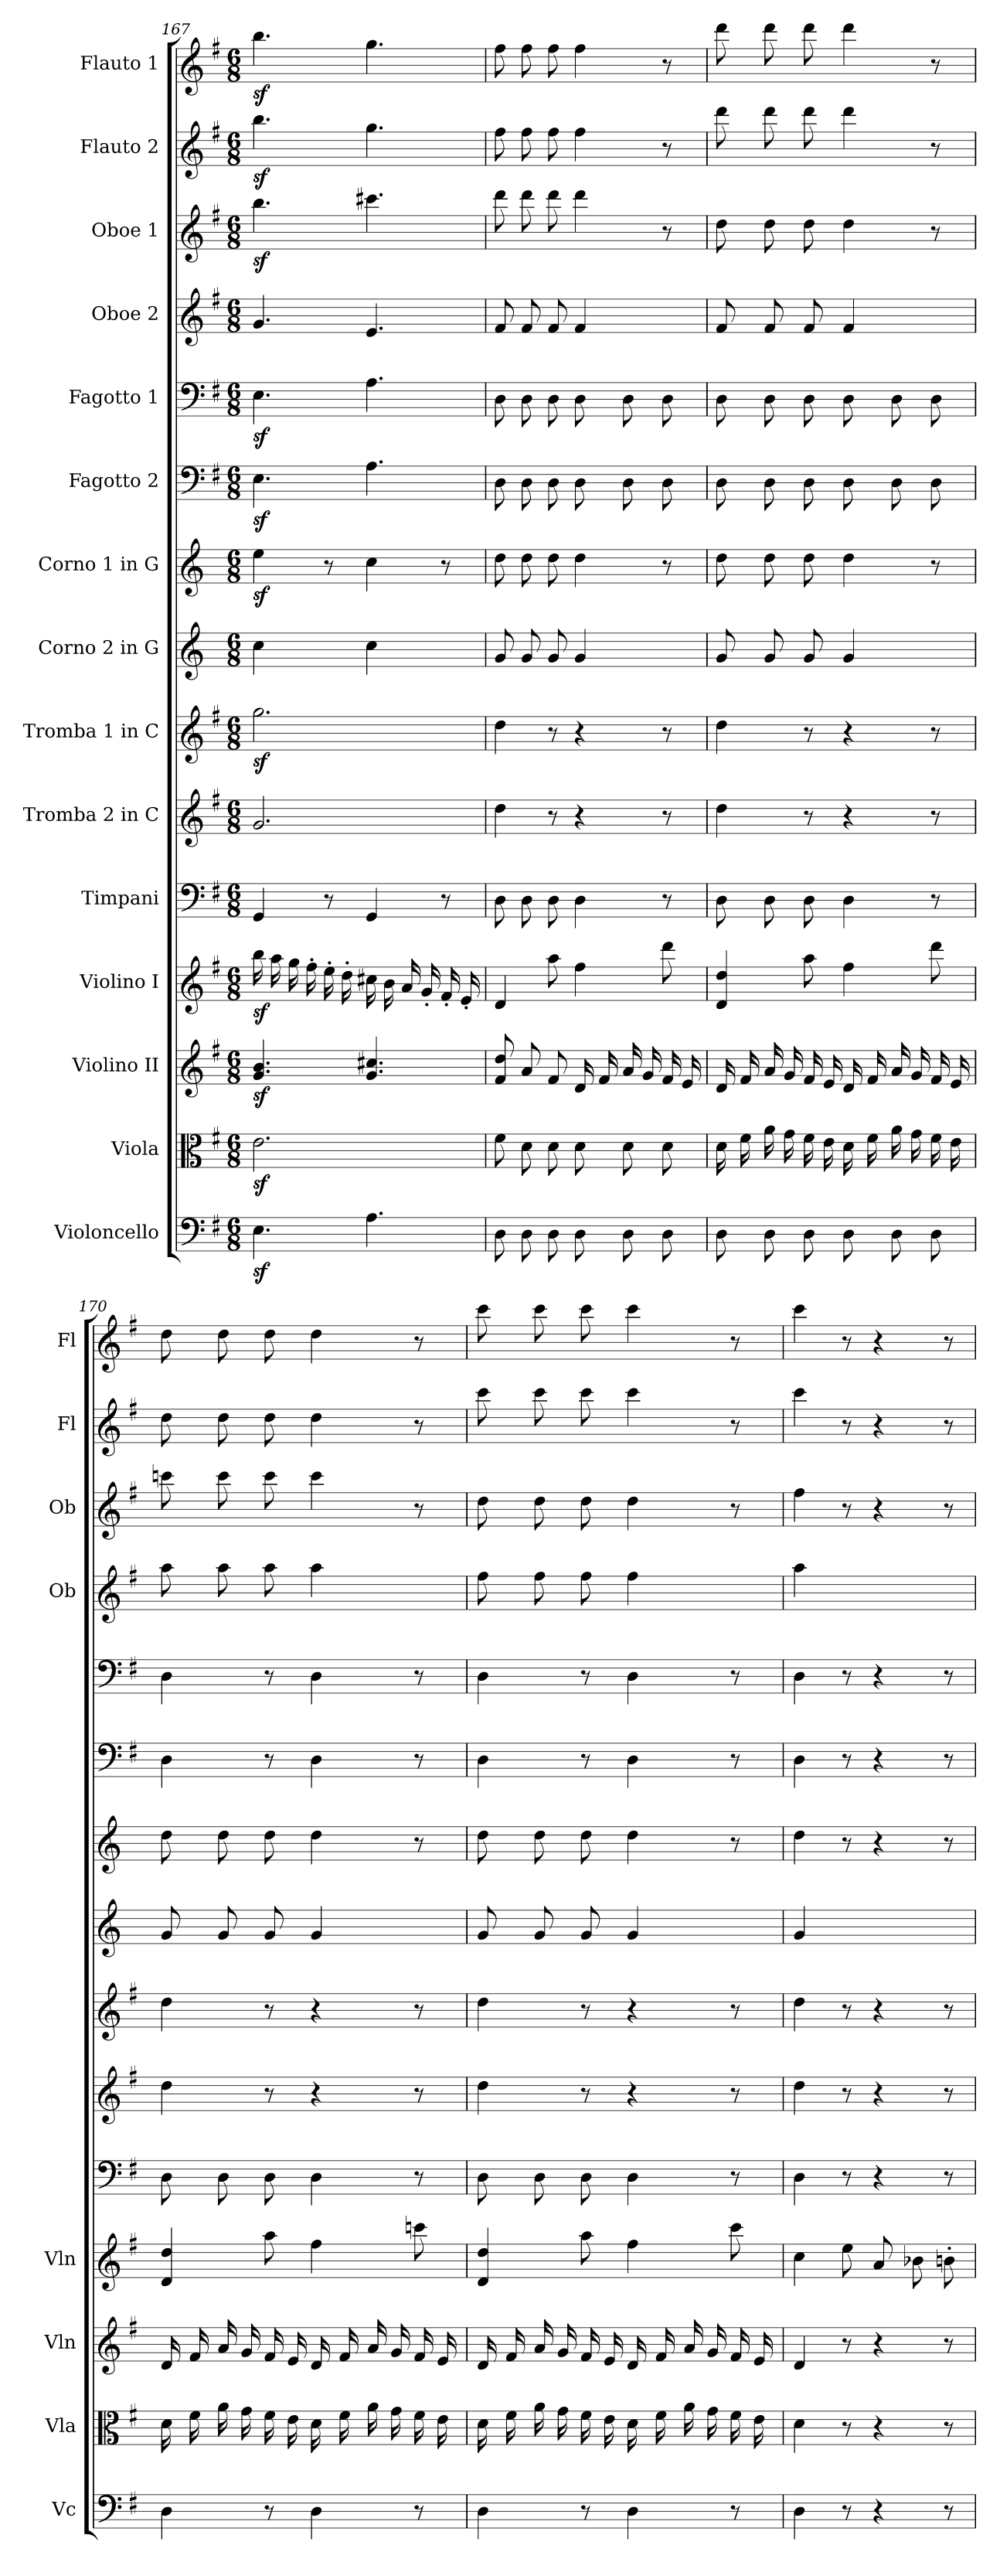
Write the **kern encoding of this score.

**kern	**dynam	**kern	**dynam	**kern	**dynam	**kern	**dynam	**kern	**kern	**kern	**dynam	**kern	**kern	**dynam	**kern	**dynam	**kern	**dynam	**kern	**kern	**dynam	**kern	**dynam	**kern	**dynam
*part15	*part15	*part14	*part14	*part13	*part13	*part12	*part12	*part11	*part10	*part9	*part9	*part8	*part7	*part7	*part6	*part6	*part5	*part5	*part4	*part3	*part3	*part2	*part2	*part1	*part1
*staff15	*staff15	*staff14	*staff14	*staff13	*staff13	*staff12	*staff12	*staff11	*staff10	*staff9	*staff9	*staff8	*staff7	*staff7	*staff6	*staff6	*staff5	*staff5	*staff4	*staff3	*staff3	*staff2	*staff2	*staff1	*staff1
*I"Violoncello	*	*I"Viola	*	*I"Violino II	*	*I"Violino I	*	*I"Timpani	*I"Tromba 2 in C	*I"Tromba 1 in C	*	*I"Corno 2 in G	*I"Corno 1 in G	*	*I"Fagotto 2	*	*I"Fagotto 1	*	*I"Oboe 2	*I"Oboe 1	*	*I"Flauto 2	*	*I"Flauto 1	*
*I'Vc	*	*I'Vla	*	*I'Vln	*	*I'Vln	*	*	*	*	*	*	*	*	*	*	*	*	*I'Ob	*I'Ob	*	*I'Fl	*	*I'Fl	*
*clefF4	*	*clefC3	*	*clefG2	*	*clefG2	*	*clefF4	*clefG2	*clefG2	*	*clefG2	*clefG2	*	*clefF4	*	*clefF4	*	*clefG2	*clefG2	*	*clefG2	*	*clefG2	*
*	*	*	*	*	*	*	*	*	*ITrd1c2	*ITrd1c2	*	*ITrd-4c-7	*ITrd-4c-7	*	*	*	*	*	*	*	*	*	*	*	*
*k[f#]	*	*k[f#]	*	*k[f#]	*	*k[f#]	*	*k[f#]	*k[b-]	*k[b-]	*	*k[f#]	*k[f#]	*	*k[f#]	*	*k[f#]	*	*k[f#]	*k[f#]	*	*k[f#]	*	*k[f#]	*
*G:	*	*G:	*	*G:	*	*G:	*	*G:	*F:	*F:	*	*G:	*G:	*	*G:	*	*G:	*	*G:	*G:	*	*G:	*	*G:	*
*M6/8	*	*M6/8	*	*M6/8	*	*M6/8	*	*M6/8	*M6/8	*M6/8	*	*M6/8	*M6/8	*	*M6/8	*	*M6/8	*	*M6/8	*M6/8	*	*M6/8	*	*M6/8	*
=167	=167	=167	=167	=167	=167	=167	=167	=167	=167	=167	=167	=167	=167	=167	=167	=167	=167	=167	=167	=167	=167	=167	=167	=167	=167
4.E	sf	2.e	sf	4.g 4.b	sf	16bb	sf	4GG	2.f	2.ff	sf	4gg	4bb	sf	4.E	sf	4.E	sf	4.g	4.bb	sf	4.bb	sf	4.bb	sf
.	.	.	.	.	.	16aa	.	.	.	.	.	.	.	.	.	.	.	.	.	.	.	.	.	.	.
.	.	.	.	.	.	16gg	.	.	.	.	.	.	.	.	.	.	.	.	.	.	.	.	.	.	.
.	.	.	.	.	.	16ff#'	.	.	.	.	.	.	.	.	.	.	.	.	.	.	.	.	.	.	.
.	.	.	.	.	.	16ee'	.	8r	.	.	.	8ryy	8r	.	.	.	.	.	.	.	.	.	.	.	.
.	.	.	.	.	.	16dd'	.	.	.	.	.	.	.	.	.	.	.	.	.	.	.	.	.	.	.
4.A	.	.	.	4.g 4.cc#X	.	16cc#X	.	4GG	.	.	.	4gg	4gg	.	4.A	.	4.A	.	4.e	4.ccc#X	.	4.gg	.	4.gg	.
.	.	.	.	.	.	16b	.	.	.	.	.	.	.	.	.	.	.	.	.	.	.	.	.	.	.
.	.	.	.	.	.	16a	.	.	.	.	.	.	.	.	.	.	.	.	.	.	.	.	.	.	.
.	.	.	.	.	.	16g'	.	.	.	.	.	.	.	.	.	.	.	.	.	.	.	.	.	.	.
.	.	.	.	.	.	16f#'	.	8r	.	.	.	8ryy	8r	.	.	.	.	.	.	.	.	.	.	.	.
.	.	.	.	.	.	16e'	.	.	.	.	.	.	.	.	.	.	.	.	.	.	.	.	.	.	.
=168	=168	=168	=168	=168	=168	=168	=168	=168	=168	=168	=168	=168	=168	=168	=168	=168	=168	=168	=168	=168	=168	=168	=168	=168	=168
8D	.	8f#	.	8f# 8dd	.	4d	.	8D	4cc	4cc	.	8dd	8aa	.	8D	.	8D	.	8f#	8ddd	.	8ff#	.	8ff#	.
8D	.	8d	.	8a	.	.	.	8D	.	.	.	8dd	8aa	.	8D	.	8D	.	8f#	8ddd	.	8ff#	.	8ff#	.
8D	.	8d	.	8f#	.	8aa	.	8D	8r	8r	.	8dd	8aa	.	8D	.	8D	.	8f#	8ddd	.	8ff#	.	8ff#	.
8D	.	8d	.	16d	.	4ff#	.	4D	4r	4r	.	4dd	4aa	.	8D	.	8D	.	4f#	4ddd	.	4ff#	.	4ff#	.
.	.	.	.	16f#	.	.	.	.	.	.	.	.	.	.	.	.	.	.	.	.	.	.	.	.	.
8D	.	8d	.	16a	.	.	.	.	.	.	.	.	.	.	8D	.	8D	.	.	.	.	.	.	.	.
.	.	.	.	16g	.	.	.	.	.	.	.	.	.	.	.	.	.	.	.	.	.	.	.	.	.
8D	.	8d	.	16f#	.	8ddd	.	8r	8r	8r	.	8ryy	8r	.	8D	.	8D	.	8ryy	8r	.	8r	.	8r	.
.	.	.	.	16e	.	.	.	.	.	.	.	.	.	.	.	.	.	.	.	.	.	.	.	.	.
=169	=169	=169	=169	=169	=169	=169	=169	=169	=169	=169	=169	=169	=169	=169	=169	=169	=169	=169	=169	=169	=169	=169	=169	=169	=169
8D	.	16d	.	16d	.	4d 4dd	.	8D	4cc	4cc	.	8dd	8aa	.	8D	.	8D	.	8f#	8dd	.	8ddd	.	8ddd	.
.	.	16f#	.	16f#	.	.	.	.	.	.	.	.	.	.	.	.	.	.	.	.	.	.	.	.	.
8D	.	16a	.	16a	.	.	.	8D	.	.	.	8dd	8aa	.	8D	.	8D	.	8f#	8dd	.	8ddd	.	8ddd	.
.	.	16g	.	16g	.	.	.	.	.	.	.	.	.	.	.	.	.	.	.	.	.	.	.	.	.
8D	.	16f#	.	16f#	.	8aa	.	8D	8r	8r	.	8dd	8aa	.	8D	.	8D	.	8f#	8dd	.	8ddd	.	8ddd	.
.	.	16e	.	16e	.	.	.	.	.	.	.	.	.	.	.	.	.	.	.	.	.	.	.	.	.
8D	.	16d	.	16d	.	4ff#	.	4D	4r	4r	.	4dd	4aa	.	8D	.	8D	.	4f#	4dd	.	4ddd	.	4ddd	.
.	.	16f#	.	16f#	.	.	.	.	.	.	.	.	.	.	.	.	.	.	.	.	.	.	.	.	.
8D	.	16a	.	16a	.	.	.	.	.	.	.	.	.	.	8D	.	8D	.	.	.	.	.	.	.	.
.	.	16g	.	16g	.	.	.	.	.	.	.	.	.	.	.	.	.	.	.	.	.	.	.	.	.
8D	.	16f#	.	16f#	.	8ddd	.	8r	8r	8r	.	8ryy	8r	.	8D	.	8D	.	8ryy	8r	.	8r	.	8r	.
.	.	16e	.	16e	.	.	.	.	.	.	.	.	.	.	.	.	.	.	.	.	.	.	.	.	.
=170	=170	=170	=170	=170	=170	=170	=170	=170	=170	=170	=170	=170	=170	=170	=170	=170	=170	=170	=170	=170	=170	=170	=170	=170	=170
4D	.	16d	.	16d	.	4d 4dd	.	8D	4cc	4cc	.	8dd	8aa	.	4D	.	4D	.	8aa	8cccn	.	8dd	.	8dd	.
.	.	16f#	.	16f#	.	.	.	.	.	.	.	.	.	.	.	.	.	.	.	.	.	.	.	.	.
.	.	16a	.	16a	.	.	.	8D	.	.	.	8dd	8aa	.	.	.	.	.	8aa	8ccc	.	8dd	.	8dd	.
.	.	16g	.	16g	.	.	.	.	.	.	.	.	.	.	.	.	.	.	.	.	.	.	.	.	.
8r	.	16f#	.	16f#	.	8aa	.	8D	8r	8r	.	8dd	8aa	.	8r	.	8r	.	8aa	8ccc	.	8dd	.	8dd	.
.	.	16e	.	16e	.	.	.	.	.	.	.	.	.	.	.	.	.	.	.	.	.	.	.	.	.
4D	.	16d	.	16d	.	4ff#	.	4D	4r	4r	.	4dd	4aa	.	4D	.	4D	.	4aa	4ccc	.	4dd	.	4dd	.
.	.	16f#	.	16f#	.	.	.	.	.	.	.	.	.	.	.	.	.	.	.	.	.	.	.	.	.
.	.	16a	.	16a	.	.	.	.	.	.	.	.	.	.	.	.	.	.	.	.	.	.	.	.	.
.	.	16g	.	16g	.	.	.	.	.	.	.	.	.	.	.	.	.	.	.	.	.	.	.	.	.
8r	.	16f#	.	16f#	.	8cccn	.	8r	8r	8r	.	8ryy	8r	.	8r	.	8r	.	8ryy	8r	.	8r	.	8r	.
.	.	16e	.	16e	.	.	.	.	.	.	.	.	.	.	.	.	.	.	.	.	.	.	.	.	.
=171	=171	=171	=171	=171	=171	=171	=171	=171	=171	=171	=171	=171	=171	=171	=171	=171	=171	=171	=171	=171	=171	=171	=171	=171	=171
4D	.	16d	.	16d	.	4d 4dd	.	8D	4cc	4cc	.	8dd	8aa	.	4D	.	4D	.	8ff#	8dd	.	8ccc	.	8ccc	.
.	.	16f#	.	16f#	.	.	.	.	.	.	.	.	.	.	.	.	.	.	.	.	.	.	.	.	.
.	.	16a	.	16a	.	.	.	8D	.	.	.	8dd	8aa	.	.	.	.	.	8ff#	8dd	.	8ccc	.	8ccc	.
.	.	16g	.	16g	.	.	.	.	.	.	.	.	.	.	.	.	.	.	.	.	.	.	.	.	.
8r	.	16f#	.	16f#	.	8aa	.	8D	8r	8r	.	8dd	8aa	.	8r	.	8r	.	8ff#	8dd	.	8ccc	.	8ccc	.
.	.	16e	.	16e	.	.	.	.	.	.	.	.	.	.	.	.	.	.	.	.	.	.	.	.	.
4D	.	16d	.	16d	.	4ff#	.	4D	4r	4r	.	4dd	4aa	.	4D	.	4D	.	4ff#	4dd	.	4ccc	.	4ccc	.
.	.	16f#	.	16f#	.	.	.	.	.	.	.	.	.	.	.	.	.	.	.	.	.	.	.	.	.
.	.	16a	.	16a	.	.	.	.	.	.	.	.	.	.	.	.	.	.	.	.	.	.	.	.	.
.	.	16g	.	16g	.	.	.	.	.	.	.	.	.	.	.	.	.	.	.	.	.	.	.	.	.
8r	.	16f#	.	16f#	.	8ccc	.	8r	8r	8r	.	8ryy	8r	.	8r	.	8r	.	8ryy	8r	.	8r	.	8r	.
.	.	16e	.	16e	.	.	.	.	.	.	.	.	.	.	.	.	.	.	.	.	.	.	.	.	.
=172	=172	=172	=172	=172	=172	=172	=172	=172	=172	=172	=172	=172	=172	=172	=172	=172	=172	=172	=172	=172	=172	=172	=172	=172	=172
4D	.	4d	.	4d	.	4cc	.	4D	4cc	4cc	.	4dd	4aa	.	4D	.	4D	.	4aa	4ff#	.	4ccc	.	4ccc	.
8r	.	8r	.	8r	.	8ee	.	8r	8r	8r	.	8ryy	8r	.	8r	.	8r	.	8ryy	8r	.	8r	.	8r	.
4r	.	4r	.	4r	.	8a	.	4r	4r	4r	.	4ryy	4r	.	4r	.	4r	.	4ryy	4r	.	4r	.	4r	.
.	.	.	.	.	.	8b-X	.	.	.	.	.	.	.	.	.	.	.	.	.	.	.	.	.	.	.
8r	.	8r	.	8r	.	8bn'	.	8r	8r	8r	.	8ryy	8r	.	8r	.	8r	.	8ryy	8r	.	8r	.	8r	.
=	=	=	=	=	=	=	=	=	=	=	=	=	=	=	=	=	=	=	=	=	=	=	=	=	=
*-	*-	*-	*-	*-	*-	*-	*-	*-	*-	*-	*-	*-	*-	*-	*-	*-	*-	*-	*-	*-	*-	*-	*-	*-	*-
